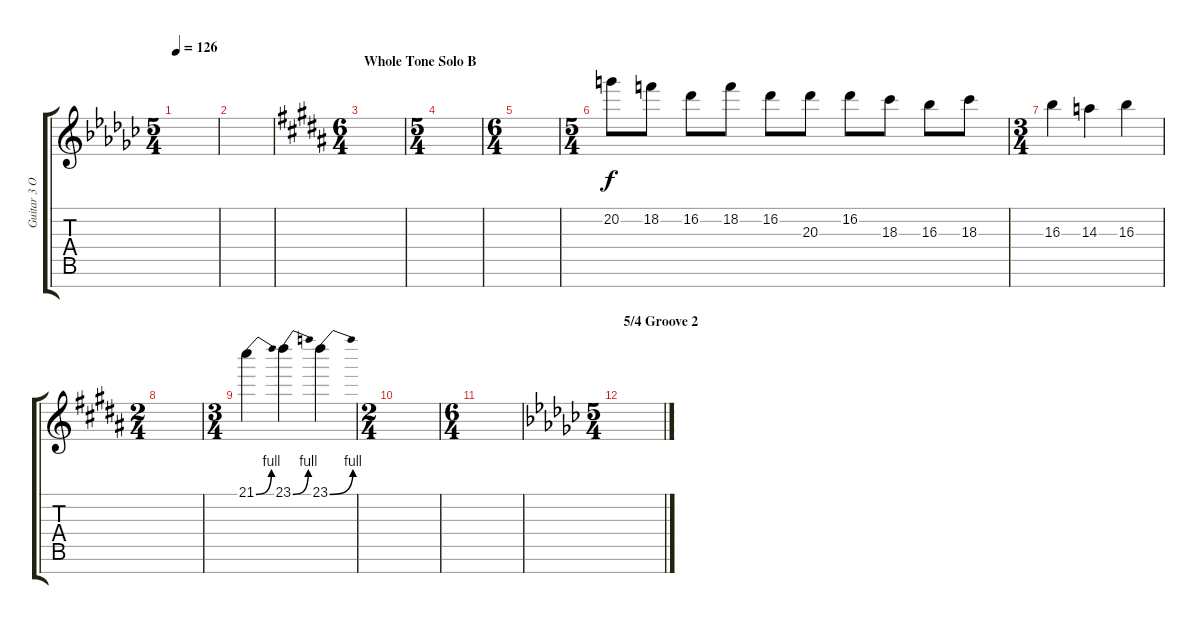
\track ("Guitar 3 Overdubs 2" "Guitar 3 O") {instrument distortionguitar}
\staff {score tabs}
\tuning (E4 B3 G3 D3 A2 E2 B1) {hide}
\ts (5 4)
\tempo 126
\clef g2
\ks ebminor
|
|
\ts (6 4)
\section ("" "Whole Tone Solo B")
\ks b
|
\ts (5 4)
|
\ts (6 4)
|
\ts (5 4)
20.2.8 18.2.8 16.2.8 18.2.8 16.2.8 20.3.8 16.2.8 18.3.8 16.3.8 18.3.8 |
\ts (3 4)
16.3.4 14.3.4 16.3.4 |
\ts (2 4)
|
\ts (3 4)
21.1{be (bend 0 0 60 4)}.4 23.1{be (bend 0 0 60 4)}.4 23.1{be (bend 0 0 60 4)}.4 |
\ts (2 4)
|
\ts (6 4)
|
\ts (5 4)
\section ("" "5/4 Groove 2")
\ks ebminor
